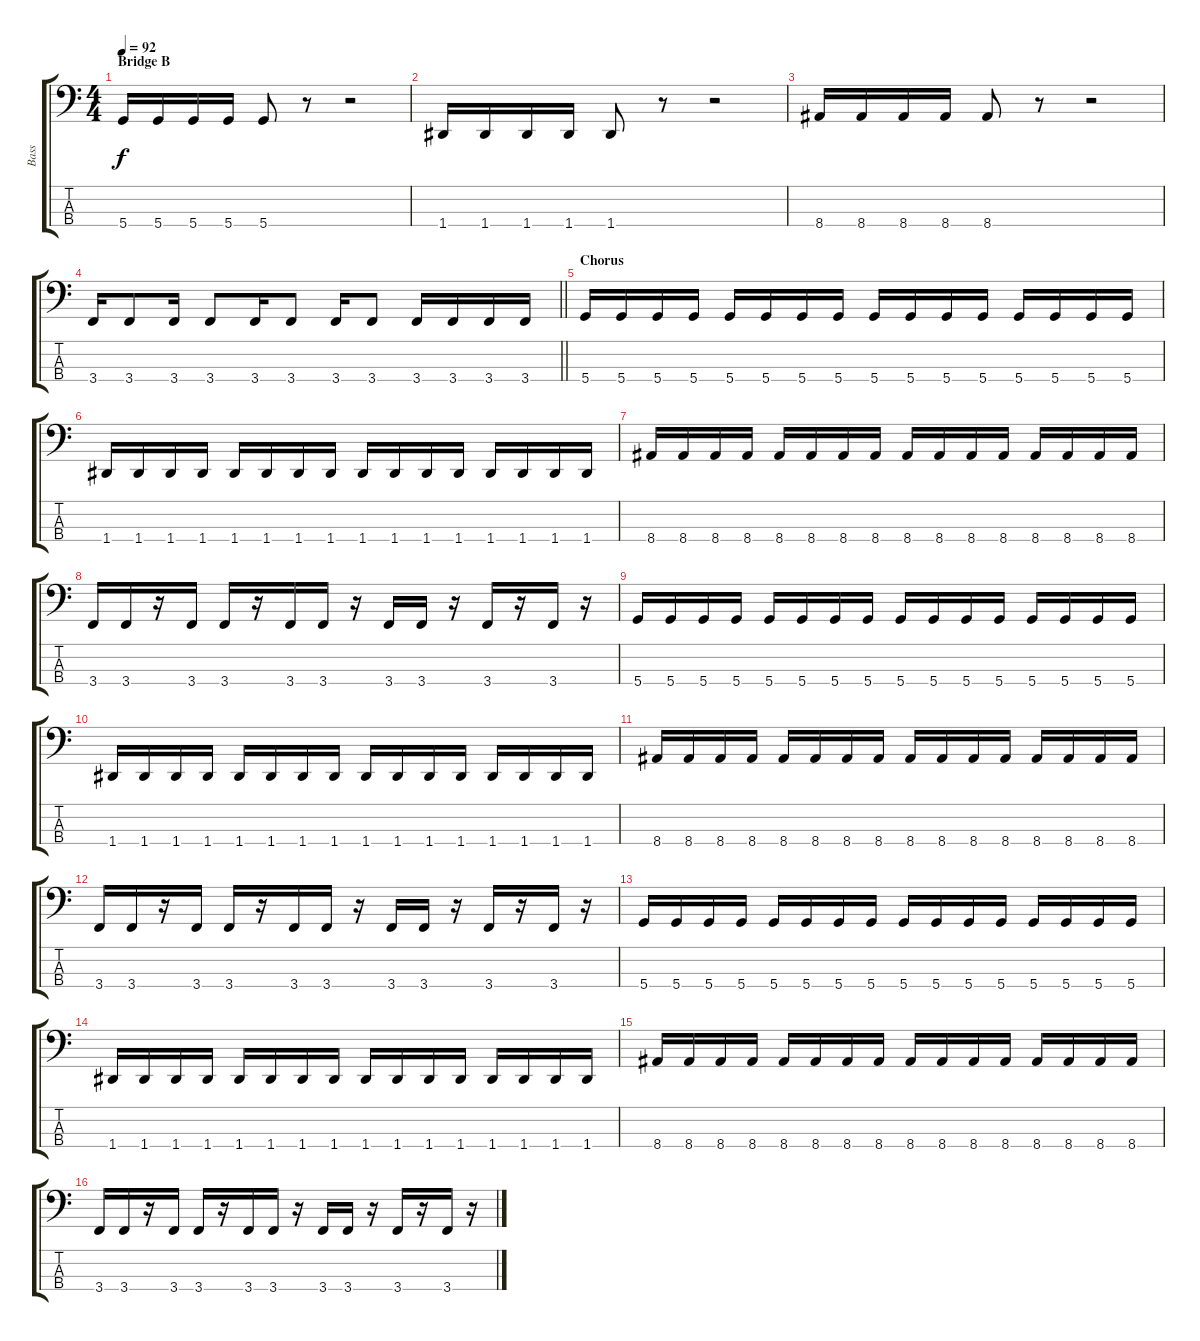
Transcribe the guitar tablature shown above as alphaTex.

\track ("Bass" "Bass") {instrument electricbassfinger}
\staff {score tabs}
\tuning (G2 D2 A1 D1) {hide}
\ts (4 4)
\section ("" "Bridge B")
\tempo 92
\clef f4
\ks c
5.4.16{dy f} 5.4.16 5.4.16 5.4.16 5.4.8 r.8 r.2 |
1.4.16 1.4.16 1.4.16 1.4.16 1.4.8 r.8 r.2 |
8.4.16 8.4.16 8.4.16 8.4.16 8.4.8 r.8 r.2 |
\barLineRight lightlight
3.4.16 3.4.8 3.4.16 3.4.8 3.4.16 3.4.8 3.4.16 3.4.8 3.4.16 3.4.16 3.4.16 3.4.16 |
\section ("" "Chorus")
5.4.16 5.4.16 5.4.16 5.4.16 5.4.16 5.4.16 5.4.16 5.4.16 5.4.16 5.4.16 5.4.16 5.4.16 5.4.16 5.4.16 5.4.16 5.4.16 |
1.4.16 1.4.16 1.4.16 1.4.16 1.4.16 1.4.16 1.4.16 1.4.16 1.4.16 1.4.16 1.4.16 1.4.16 1.4.16 1.4.16 1.4.16 1.4.16 |
8.4.16 8.4.16 8.4.16 8.4.16 8.4.16 8.4.16 8.4.16 8.4.16 8.4.16 8.4.16 8.4.16 8.4.16 8.4.16 8.4.16 8.4.16 8.4.16 |
3.4.16 3.4.16 r.16 3.4.16 3.4.16 r.16 3.4.16 3.4.16 r.16 3.4.16 3.4.16 r.16 3.4.16 r.16 3.4.16 r.16 |
5.4.16 5.4.16 5.4.16 5.4.16 5.4.16 5.4.16 5.4.16 5.4.16 5.4.16 5.4.16 5.4.16 5.4.16 5.4.16 5.4.16 5.4.16 5.4.16 |
1.4.16 1.4.16 1.4.16 1.4.16 1.4.16 1.4.16 1.4.16 1.4.16 1.4.16 1.4.16 1.4.16 1.4.16 1.4.16 1.4.16 1.4.16 1.4.16 |
8.4.16 8.4.16 8.4.16 8.4.16 8.4.16 8.4.16 8.4.16 8.4.16 8.4.16 8.4.16 8.4.16 8.4.16 8.4.16 8.4.16 8.4.16 8.4.16 |
3.4.16 3.4.16 r.16 3.4.16 3.4.16 r.16 3.4.16 3.4.16 r.16 3.4.16 3.4.16 r.16 3.4.16 r.16 3.4.16 r.16 |
5.4.16 5.4.16 5.4.16 5.4.16 5.4.16 5.4.16 5.4.16 5.4.16 5.4.16 5.4.16 5.4.16 5.4.16 5.4.16 5.4.16 5.4.16 5.4.16 |
1.4.16 1.4.16 1.4.16 1.4.16 1.4.16 1.4.16 1.4.16 1.4.16 1.4.16 1.4.16 1.4.16 1.4.16 1.4.16 1.4.16 1.4.16 1.4.16 |
8.4.16 8.4.16 8.4.16 8.4.16 8.4.16 8.4.16 8.4.16 8.4.16 8.4.16 8.4.16 8.4.16 8.4.16 8.4.16 8.4.16 8.4.16 8.4.16 |
3.4.16 3.4.16 r.16 3.4.16 3.4.16 r.16 3.4.16 3.4.16 r.16 3.4.16 3.4.16 r.16 3.4.16 r.16 3.4.16 r.16
